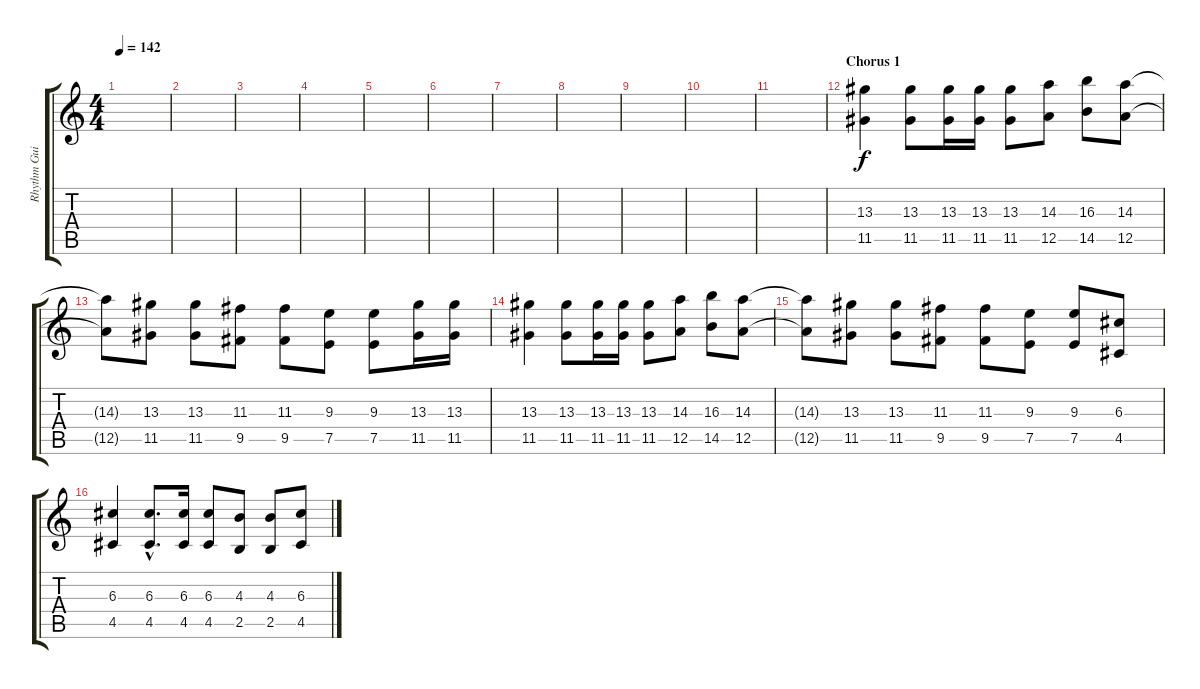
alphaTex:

\track ("Rhythm Guitar 2" "Rhythm Gui") {instrument overdrivenguitar}
\staff {score tabs}
\tuning (E4 B3 G3 D3 A2 E2) {hide}
\ts (4 4)
\tempo 142
\clef g2
\ks c
|
|
|
|
|
|
|
|
|
|
|
\section ("" "Chorus 1")
(13.3 11.5).4 (13.3 11.5).8 (13.3 11.5).16 (13.3 11.5).16 (13.3 11.5).8 (14.3 12.5).8 (16.3 14.5).8 (14.3 12.5).8 |
(14.3{t} 12.5{t}).8 (13.3 11.5).8 (13.3 11.5).8 (11.3 9.5).8 (11.3 9.5).8 (9.3 7.5).8 (9.3 7.5).8 (13.3 11.5).16 (13.3 11.5).16 |
(13.3 11.5).4 (13.3 11.5).8 (13.3 11.5).16 (13.3 11.5).16 (13.3 11.5).8 (14.3 12.5).8 (16.3 14.5).8 (14.3 12.5).8 |
(14.3{t} 12.5{t}).8 (13.3 11.5).8 (13.3 11.5).8 (11.3 9.5).8 (11.3 9.5).8 (9.3 7.5).8 (9.3 7.5).8 (6.3 4.5).8 |
(6.3 4.5).4 (6.3{hac} 4.5{hac}).8{d} (6.3 4.5).16 (6.3 4.5).8 (4.3 2.5).8 (4.3 2.5).8 (6.3 4.5).8
